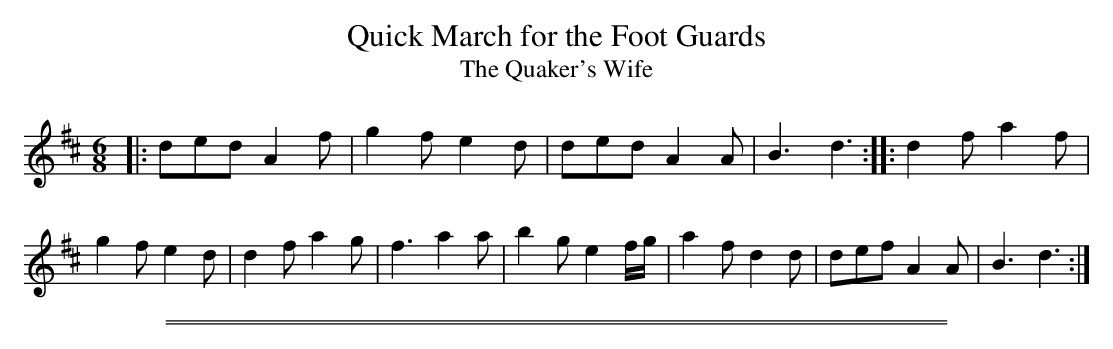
X:1
T: Quick March for the Foot Guards
T: The Quaker's Wife
M: 6/8
L: 1/8
K: D
|:\
ded A2f | g2f e2d | ded A2A | B3 d3 :|\
|:\
d2f a2f | g2f e2d | d2f a2g | f3 a2a |\
b2g e2f/g/ | a2f d2d | def A2A | B3 d3 :|
